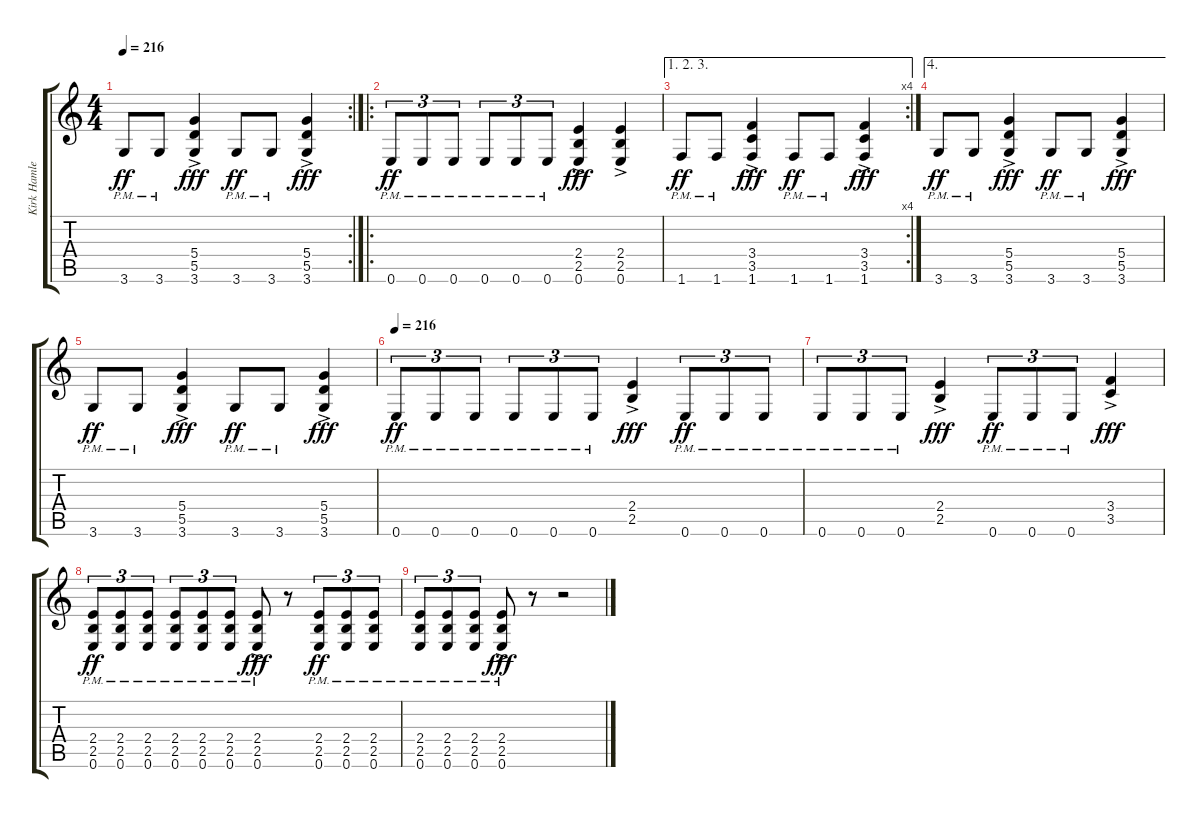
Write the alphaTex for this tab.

\track ("Kirk Hamlet" "Kirk Hamle") {instrument acousticguitarsteel}
\staff {score tabs}
\tuning (E4 B3 G3 D3 A2 E2) {hide}
\rc 2
\ts (4 4)
\tempo 216
\clef g2
\ks c
3.6{pm}.8{dy ff} 3.6{pm}.8 (5.4{ac} 5.5{ac} 3.6{ac}).4{dy fff} 3.6{pm}.8{dy ff} 3.6{pm}.8 (5.4{ac} 5.5{ac} 3.6{ac}).4{dy fff} |
\ro
0.6{pm}.8{tu (3 2) dy ff} 0.6{pm}.8{tu (3 2)} 0.6{pm}.8{tu (3 2)} 0.6{pm}.8{tu (3 2)} 0.6{pm}.8{tu (3 2)} 0.6{pm}.8{tu (3 2)} (2.4{ac} 2.5{ac} 0.6{ac}).4{dy fff} (2.4{ac} 2.5{ac} 0.6{ac}).4 |
\ae (1 2 3)
\rc 4
1.6{pm}.8{dy ff} 1.6{pm}.8 (3.4{ac} 3.5{ac} 1.6{ac}).4{dy fff} 1.6{pm}.8{dy ff} 1.6{pm}.8 (3.4{ac} 3.5{ac} 1.6{ac}).4{dy fff} |
\ae 4
3.6{pm}.8{dy ff} 3.6{pm}.8 (5.4{ac} 5.5{ac} 3.6{ac}).4{dy fff} 3.6{pm}.8{dy ff} 3.6{pm}.8 (5.4{ac} 5.5{ac} 3.6{ac}).4{dy fff} |
3.6{pm}.8{dy ff} 3.6{pm}.8 (5.4{ac} 5.5{ac} 3.6{ac}).4{dy fff} 3.6{pm}.8{dy ff} 3.6{pm}.8 (5.4{ac} 5.5{ac} 3.6{ac}).4{dy fff} |
\tempo 216
0.6{pm}.8{tu (3 2) dy ff} 0.6{pm}.8{tu (3 2)} 0.6{pm}.8{tu (3 2)} 0.6{pm}.8{tu (3 2)} 0.6{pm}.8{tu (3 2)} 0.6{pm}.8{tu (3 2)} (2.4{ac} 2.5{ac}).4{dy fff} 0.6{pm}.8{tu (3 2) dy ff} 0.6{pm}.8{tu (3 2)} 0.6{pm}.8{tu (3 2)} |
0.6{pm}.8{tu (3 2)} 0.6{pm}.8{tu (3 2)} 0.6{pm}.8{tu (3 2)} (2.4{ac} 2.5{ac}).4{dy fff} 0.6{pm}.8{tu (3 2) dy ff} 0.6{pm}.8{tu (3 2)} 0.6{pm}.8{tu (3 2)} (3.4{ac} 3.5{ac}).4{dy fff} |
(2.4{pm} 2.5{pm} 0.6{pm}).8{tu (3 2) dy ff} (2.4{pm} 2.5{pm} 0.6{pm}).8{tu (3 2)} (2.4{pm} 2.5{pm} 0.6{pm}).8{tu (3 2)} (2.4{pm} 2.5{pm} 0.6{pm}).8{tu (3 2)} (2.4{pm} 2.5{pm} 0.6{pm}).8{tu (3 2)} (2.4{pm} 2.5{pm} 0.6{pm}).8{tu (3 2)} (2.4{ac pm} 2.5{ac pm} 0.6{ac pm}).8{dy fff} r.8 (2.4{pm} 2.5{pm} 0.6{pm}).8{tu (3 2) dy ff} (2.4{pm} 2.5{pm} 0.6{pm}).8{tu (3 2)} (2.4{pm} 2.5{pm} 0.6{pm}).8{tu (3 2)} |
(2.4{pm} 2.5{pm} 0.6{pm}).8{tu (3 2)} (2.4{pm} 2.5{pm} 0.6{pm}).8{tu (3 2)} (2.4{pm} 2.5{pm} 0.6{pm}).8{tu (3 2)} (2.4{ac pm} 2.5{ac pm} 0.6{ac pm}).8{dy fff} r.8 r.2
